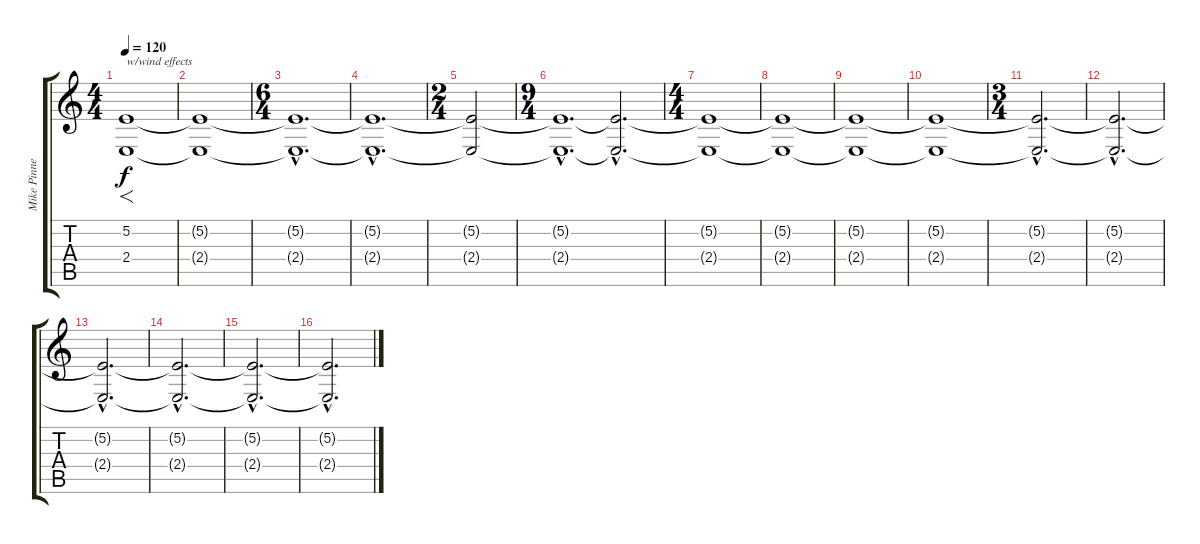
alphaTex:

\track ("Mike Pinnella (Strings)" "Mike Pinne") {instrument stringensemble1}
\staff {score tabs}
\tuning (E4 B3 G3 D3 A2 E2) {hide}
\ts (4 4)
\tempo 120
\clef g2
\ks c
(5.2 2.4).1{f txt "w/wind effects" dy f volume 10 balance 8 instrument fx7echoes} |
(5.2{t} 2.4{t}).1 |
\ts (6 4)
(5.2{hac t} 2.4{hac t}).1{d} |
(5.2{hac t} 2.4{hac t}).1{d} |
\ts (2 4)
(5.2{t} 2.4{t}).2 |
\ts (9 4)
(5.2{hac t} 2.4{hac t}).1{d} (5.2{hac t} 2.4{hac t}).2{d} |
\ts (4 4)
(5.2{t} 2.4{t}).1 |
(5.2{t} 2.4{t}).1 |
(5.2{t} 2.4{t}).1 |
(5.2{t} 2.4{t}).1 |
\ts (3 4)
(5.2{hac t} 2.4{hac t}).2{d} |
(5.2{hac t} 2.4{hac t}).2{d} |
(5.2{hac t} 2.4{hac t}).2{d} |
(5.2{hac t} 2.4{hac t}).2{d} |
(5.2{hac t} 2.4{hac t}).2{d} |
(5.2{hac t} 2.4{hac t}).2{d}
